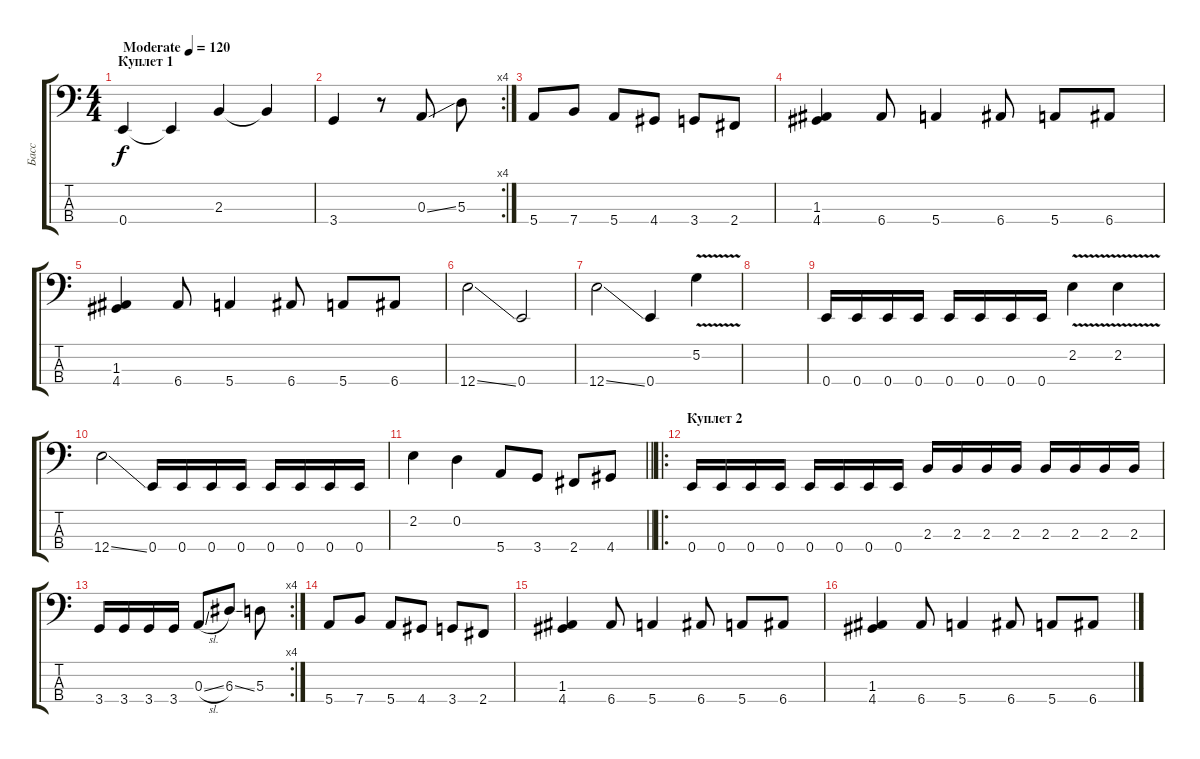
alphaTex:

\track ("Басс" "Басс") {instrument electricbassfinger}
\staff {score tabs}
\tuning (G2 D2 A1 E1) {hide}
\ts (4 4)
\section ("" "Куплет 1")
\tempo (120 "Moderate")
\clef f4
\ks c
0.4.4{dy f instrument electricbassfinger} 0.4{t}.4 2.3.4 2.3{t}.4 |
\rc 4
3.4.4 r.8 0.3{ss}.8 5.3.8 |
5.4.8 7.4.8 5.4.8 4.4.8 3.4.8 2.4.8 |
(1.3 4.4).4 6.4.8 5.4.4 6.4.8 5.4.8 6.4.8 |
(1.3 4.4).4 6.4.8 5.4.4 6.4.8 5.4.8 6.4.8 |
12.4{ss}.2 0.4.2 |
12.4{ss}.2 0.4.4 5.2{v}.4 |
|
0.4.16 0.4.16 0.4.16 0.4.16 0.4.16 0.4.16 0.4.16 0.4.16 2.2{v}.4 2.2{v}.4 |
12.4{ss}.2 0.4.16 0.4.16 0.4.16 0.4.16 0.4.16 0.4.16 0.4.16 0.4.16 |
\barLineRight lightlight
2.2.4 0.2.4 5.4.8 3.4.8 2.4.8 4.4.8 |
\ro
\section ("" "Куплет 2")
0.4.16 0.4.16 0.4.16 0.4.16 0.4.16 0.4.16 0.4.16 0.4.16 2.3.16 2.3.16 2.3.16 2.3.16 2.3.16 2.3.16 2.3.16 2.3.16 |
\rc 4
3.4.16 3.4.16 3.4.16 3.4.16 0.3{sl}.8 6.3{ss}.8 5.3.8 |
5.4.8 7.4.8 5.4.8 4.4.8 3.4.8 2.4.8 |
(1.3 4.4).4 6.4.8 5.4.4 6.4.8 5.4.8 6.4.8 |
(1.3 4.4).4 6.4.8 5.4.4 6.4.8 5.4.8 6.4.8
